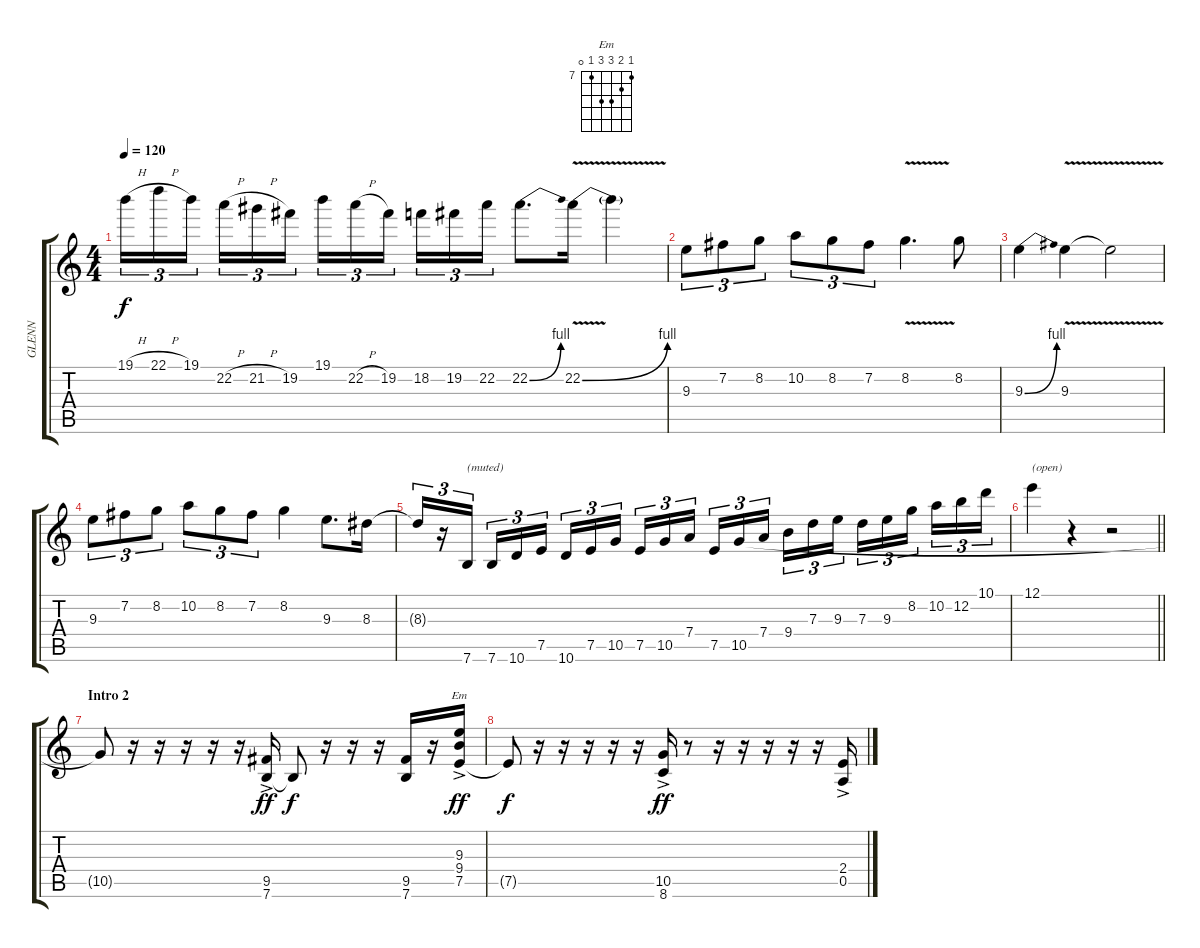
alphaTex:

\track ("GLENN" "GLENN") {instrument overdrivenguitar}
\staff {score tabs}
\tuning (E4 B3 G3 D3 A2 E2) {hide}
\chord ("Em" 7 8 9 9 7 0) {firstfret 7}
\ts (4 4)
\tempo 120
\clef g2
\ks c
19.1{h}.16{tu (3 2) dy f} 22.1{h}.16{tu (3 2)} 19.1.16{tu (3 2) beam splitsecondary} 22.2{h}.16{tu (3 2)} 21.2{h}.16{tu (3 2)} 19.2.16{tu (3 2)} 19.1.16{tu (3 2)} 22.2{h}.16{tu (3 2)} 19.2.16{tu (3 2) beam splitsecondary} 18.2.16{tu (3 2)} 19.2.16{tu (3 2)} 22.2.16{tu (3 2)} 22.2{be (bend 0 0 60 4)}.8{d} 22.2{be (bend 0 0 60 4) v}.16 22.2{t}.4 |
9.3.8{tu (3 2)} 7.2.8{tu (3 2)} 8.2.8{tu (3 2)} 10.2.8{tu (3 2)} 8.2.8{tu (3 2)} 7.2.8{tu (3 2)} 8.2{v}.4{d} 8.2.8 |
9.3{be (bend 0 0 60 4)}.4 9.3{v}.4 9.3{v t}.2 |
9.3.8{tu (3 2)} 7.2.8{tu (3 2)} 8.2.8{tu (3 2)} 10.2.8{tu (3 2)} 8.2.8{tu (3 2)} 7.2.8{tu (3 2)} 8.2.4 9.3.8{d} 8.3.16 |
8.3{t}.16{tu (3 2)} r.16{tu (3 2)} 7.6.16{tu (3 2) txt "(muted)" beam splitsecondary} 7.6.16{tu (3 2)} 10.6.16{tu (3 2)} 7.5.16{tu (3 2)} 10.6.16{tu (3 2)} 7.5.16{tu (3 2)} 10.5.16{tu (3 2) beam splitsecondary} 7.5.16{tu (3 2)} 10.5.16{tu (3 2)} 7.4.16{tu (3 2)} 7.5.16{tu (3 2)} 10.5.16{tu (3 2)} 7.4.16{tu (3 2) beam splitsecondary} 9.4.16{tu (3 2)} 7.3.16{tu (3 2)} 9.3.16{tu (3 2)} 7.3.16{tu (3 2)} 9.3.16{tu (3 2)} 8.2.16{tu (3 2) beam splitsecondary} 10.2.16{tu (3 2)} 12.2.16{tu (3 2)} 10.1.16{tu (3 2)} |
\barLineRight lightlight
12.1.4{txt "(open)"} r.4 r.2 |
\section ("" "Intro 2")
10.5{t}.8 r.16 r.16 r.16 r.16 r.16 (9.5 7.6{ac}).16{dy ff} 7.6{t}.8{dy f} r.16 r.16 r.16 (9.5 7.6).16 r.16 (9.3{ac} 9.4{ac} 7.5{ac}).16{ch "Em" dy ff} |
7.5{t}.8{dy f} r.16 r.16 r.16 r.16 r.16 (10.5 8.6{ac}).16{dy ff} r.8 r.16 r.16 r.16 r.16 r.16 (2.4 0.5{ac}).16
